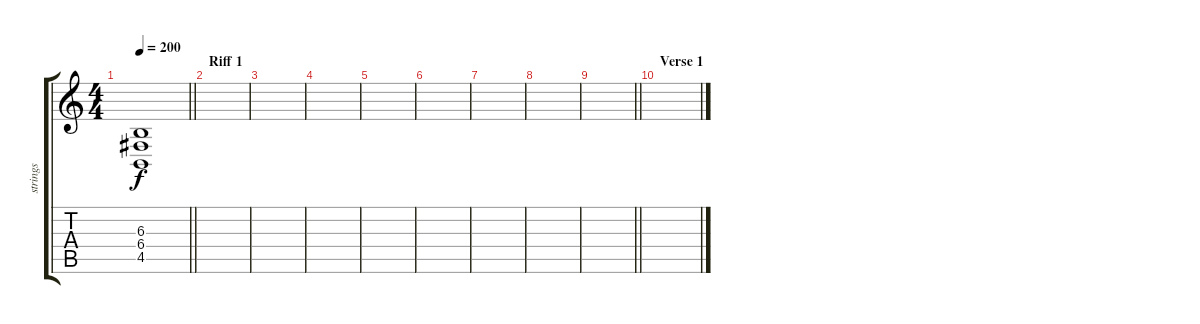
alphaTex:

\track ("strings" "strings") {instrument stringensemble1}
\staff {score tabs}
\tuning (D4 A3 F3 C3 G2 D2) {hide}
\ts (4 4)
\tempo 200
\clef g2
\barLineRight lightlight
\ks c
(6.3 6.4 4.5).1{dy f instrument reversecymbal} |
\section ("" "Riff 1")
|
|
|
|
|
|
|
\barLineRight lightlight
|
\section ("" "Verse 1")
